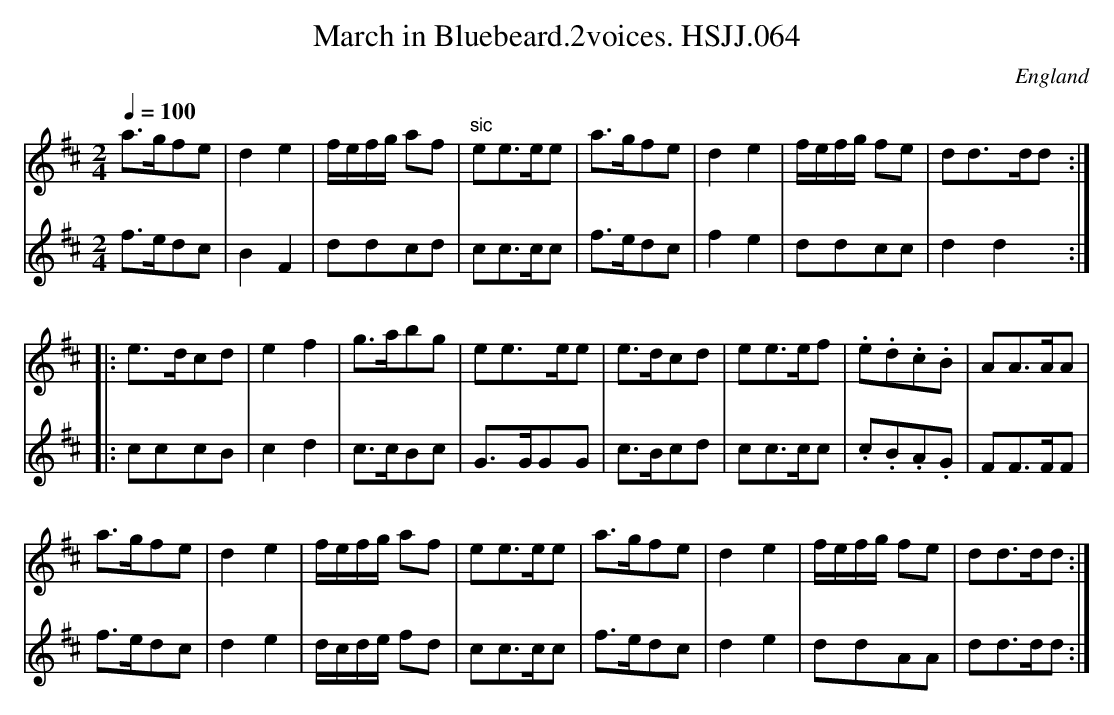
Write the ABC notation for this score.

X:1
T:March in Bluebeard.2voices. HSJJ.064
L:1/8
M:2/4
O:England
Q:1/4=100
K:D
[V:1]a>gfe|d2e2|f/e/f/g/ af|"sic"ee>ee|a>gfe|d2e2|f/e/f/g/ fe|dd>dd:|!
[V:2]f>edc|B2F2|ddcd|cc>cc|f>edc|f2e2|ddcc|d2d2:|!
[V:1]|:e>dcd|e2f2|g>abg|ee>ee|e>dcd|ee>ef|.e.d.c.B|AA>AA|!
[V:2]|:cccB|c2d2|c>cBc|G>GGG|c>Bcd|cc>cc|.c.B.A.G|FF>FF|!
[V:1]a>gfe|d2e2|f/e/f/g/ af|ee>ee|a>gfe|d2e2|f/e/f/g/ fe|dd>dd:|
[V:2]f>edc|d2e2|d/c/d/e/ fd|cc>cc|f>edc|d2e2|ddAA|dd>dd:|
